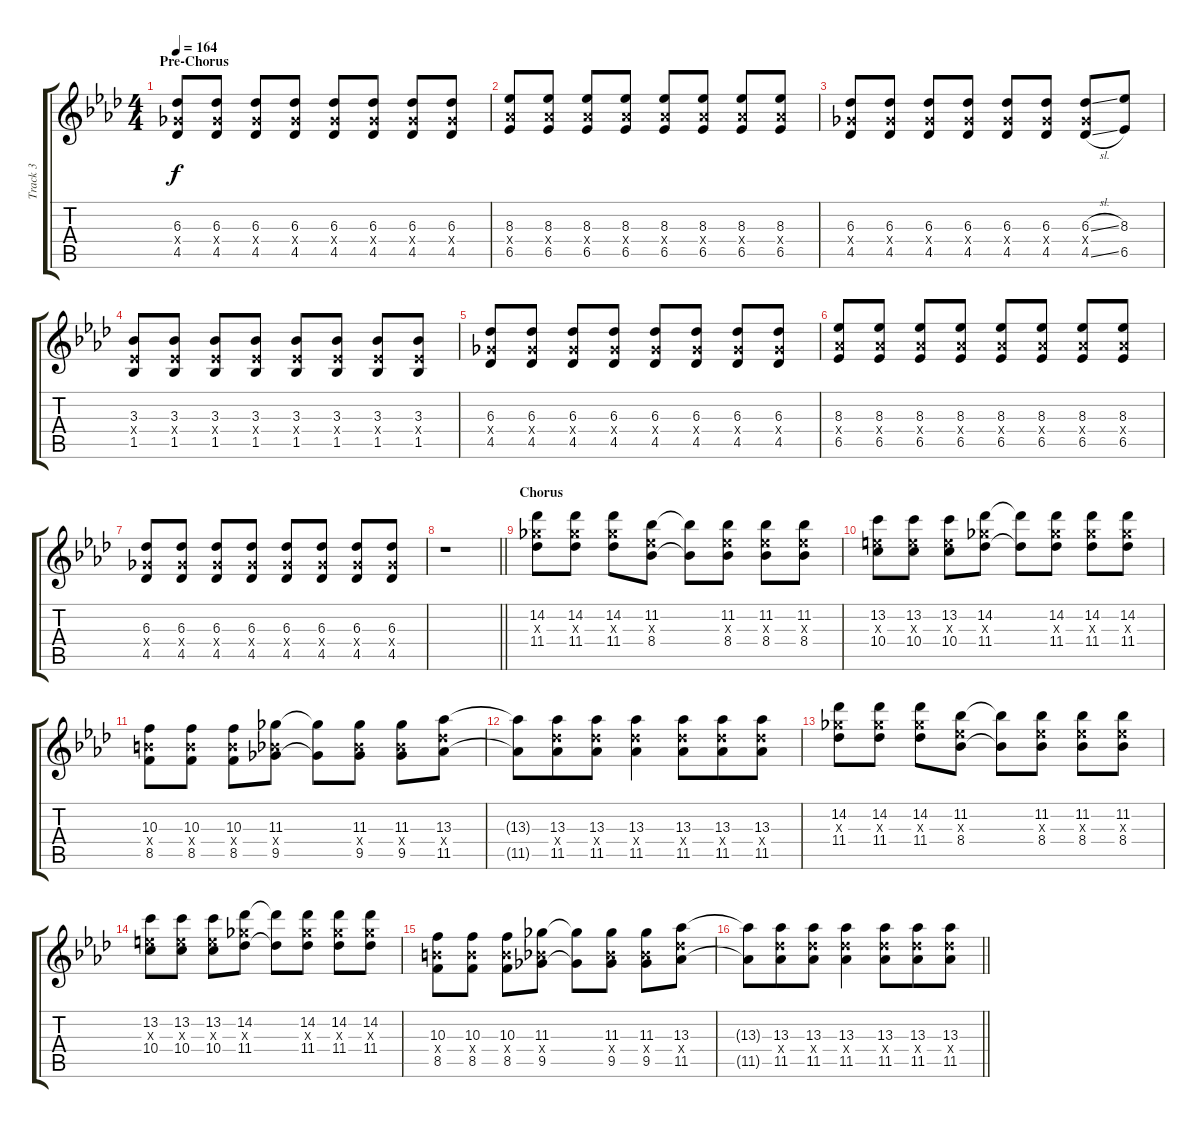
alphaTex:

\track ("Track 3" "Track 3") {instrument distortionguitar}
\staff {score tabs}
\tuning (E4 B3 G3 D3 A2 E2) {hide}
\ts (4 4)
\section ("" "Pre-Chorus")
\tempo 164
\clef g2
\ks ab
(6.3 4.4{x} 4.5).8{dy f} (6.3 4.4{x} 4.5).8 (6.3 4.4{x} 4.5).8 (6.3 4.4{x} 4.5).8 (6.3 4.4{x} 4.5).8 (6.3 4.4{x} 4.5).8 (6.3 4.4{x} 4.5).8 (6.3 4.4{x} 4.5).8 |
(8.3 6.4{x} 6.5).8 (8.3 6.4{x} 6.5).8 (8.3 6.4{x} 6.5).8 (8.3 6.4{x} 6.5).8 (8.3 6.4{x} 6.5).8 (8.3 6.4{x} 6.5).8 (8.3 6.4{x} 6.5).8 (8.3 6.4{x} 6.5).8 |
(6.3 4.4{x} 4.5).8 (6.3 4.4{x} 4.5).8 (6.3 4.4{x} 4.5).8 (6.3 4.4{x} 4.5).8 (6.3 4.4{x} 4.5).8 (6.3 4.4{x} 4.5).8 (6.3{sl} 4.4{x} 4.5{sl}).8 (8.3 6.5).8 |
(3.3 1.4{x} 1.5).8 (3.3 1.4{x} 1.5).8 (3.3 1.4{x} 1.5).8 (3.3 1.4{x} 1.5).8 (3.3 1.4{x} 1.5).8 (3.3 1.4{x} 1.5).8 (3.3 1.4{x} 1.5).8 (3.3 1.4{x} 1.5).8 |
(6.3 4.4{x} 4.5).8 (6.3 4.4{x} 4.5).8 (6.3 4.4{x} 4.5).8 (6.3 4.4{x} 4.5).8 (6.3 4.4{x} 4.5).8 (6.3 4.4{x} 4.5).8 (6.3 4.4{x} 4.5).8 (6.3 4.4{x} 4.5).8 |
(8.3 6.4{x} 6.5).8 (8.3 6.4{x} 6.5).8 (8.3 6.4{x} 6.5).8 (8.3 6.4{x} 6.5).8 (8.3 6.4{x} 6.5).8 (8.3 6.4{x} 6.5).8 (8.3 6.4{x} 6.5).8 (8.3 6.4{x} 6.5).8 |
(6.3 4.4{x} 4.5).8 (6.3 4.4{x} 4.5).8 (6.3 4.4{x} 4.5).8 (6.3 4.4{x} 4.5).8 (6.3 4.4{x} 4.5).8 (6.3 4.4{x} 4.5).8 (6.3 4.4{x} 4.5).8 (6.3 4.4{x} 4.5).8 |
\barLineRight lightlight
r.1 |
\section ("" "Chorus")
(14.2 11.3{x} 11.4).8 (14.2 11.3{x} 11.4).8 (14.2 11.3{x} 11.4).8 (11.2 8.3{x} 8.4).8 (11.2{t} 8.4{t}).8 (11.2 8.3{x} 8.4).8 (11.2 8.3{x} 8.4).8 (11.2 8.3{x} 8.4).8 |
(13.2 9.3{x} 10.4).8 (13.2 9.3{x} 10.4).8 (13.2 9.3{x} 10.4).8 (14.2 11.3{x} 11.4).8 (14.2{t} 11.4{t}).8 (14.2 11.3{x} 11.4).8 (14.2 11.3{x} 11.4).8 (14.2 11.3{x} 11.4).8 |
(10.3 9.4{x} 8.5).8 (10.3 9.4{x} 8.5).8 (10.3 9.4{x} 8.5).8 (11.3 8.4{x} 9.5).8 (11.3{t} 9.5{t}).8 (11.3 8.4{x} 9.5).8 (11.3 8.4{x} 9.5).8 (13.3 11.4{x} 11.5).8 |
(13.3{t} 11.5{t}).8 (13.3 11.4{x} 11.5).8{beam merge} (13.3 11.4{x} 11.5).8 (13.3 11.4{x} 11.5).4 (13.3 11.4{x} 11.5).8{beam merge} (13.3 11.4{x} 11.5).8 (13.3 11.4{x} 11.5).8 |
(14.2 11.3{x} 11.4).8 (14.2 11.3{x} 11.4).8 (14.2 11.3{x} 11.4).8 (11.2 8.3{x} 8.4).8 (11.2{t} 8.4{t}).8 (11.2 8.3{x} 8.4).8 (11.2 8.3{x} 8.4).8 (11.2 8.3{x} 8.4).8 |
(13.2 9.3{x} 10.4).8 (13.2 9.3{x} 10.4).8 (13.2 9.3{x} 10.4).8 (14.2 11.3{x} 11.4).8 (14.2{t} 11.4{t}).8 (14.2 11.3{x} 11.4).8 (14.2 11.3{x} 11.4).8 (14.2 11.3{x} 11.4).8 |
(10.3 9.4{x} 8.5).8 (10.3 9.4{x} 8.5).8 (10.3 9.4{x} 8.5).8 (11.3 8.4{x} 9.5).8 (11.3{t} 9.5{t}).8 (11.3 8.4{x} 9.5).8 (11.3 8.4{x} 9.5).8 (13.3 11.4{x} 11.5).8 |
\barLineRight lightlight
(13.3{t} 11.5{t}).8 (13.3 11.4{x} 11.5).8{beam merge} (13.3 11.4{x} 11.5).8 (13.3 11.4{x} 11.5).4 (13.3 11.4{x} 11.5).8{beam merge} (13.3 11.4{x} 11.5).8 (13.3 11.4{x} 11.5).8
